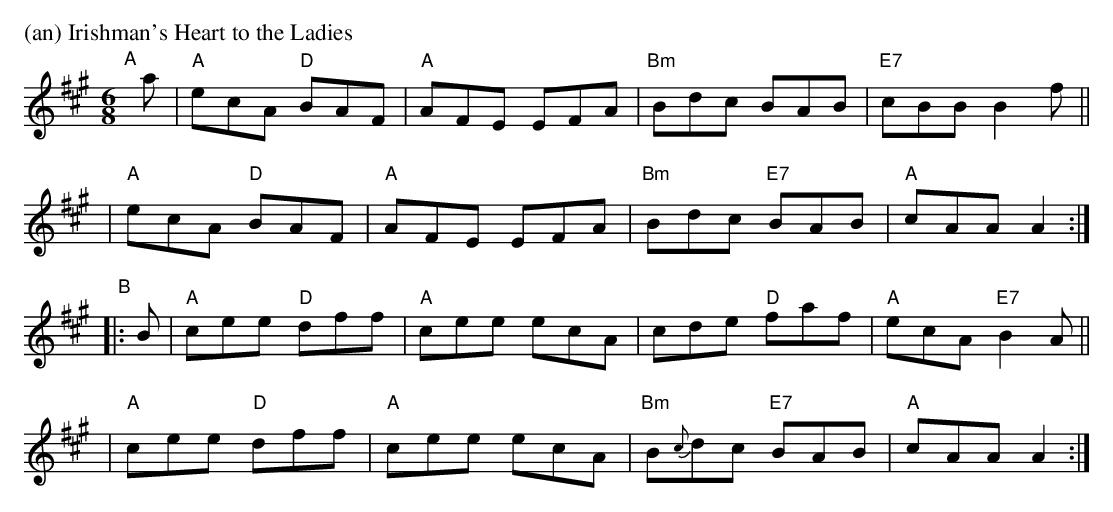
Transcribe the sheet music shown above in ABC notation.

X:1
P: (an) Irishman's Heart to the Ladies
M: 6/8
L: 1/8
K: A
"^A"[|] a \
| "A"ecA "D"BAF | "A"AFE EFA | "Bm"Bdc BAB | "E7"cBB B2f ||
| "A"ecA "D"BAF | "A"AFE EFA | "Bm"Bdc "E7"BAB | "A"cAA A2 :|
"^B"|: B \
| "A"cee "D"dff | "A"cee ecA | cde "D"faf | "A"ecA "E7"B2A ||
| "A"cee "D"dff | "A"cee ecA | "Bm"B{c}dc "E7"BAB | "A"cAA A2 :|
